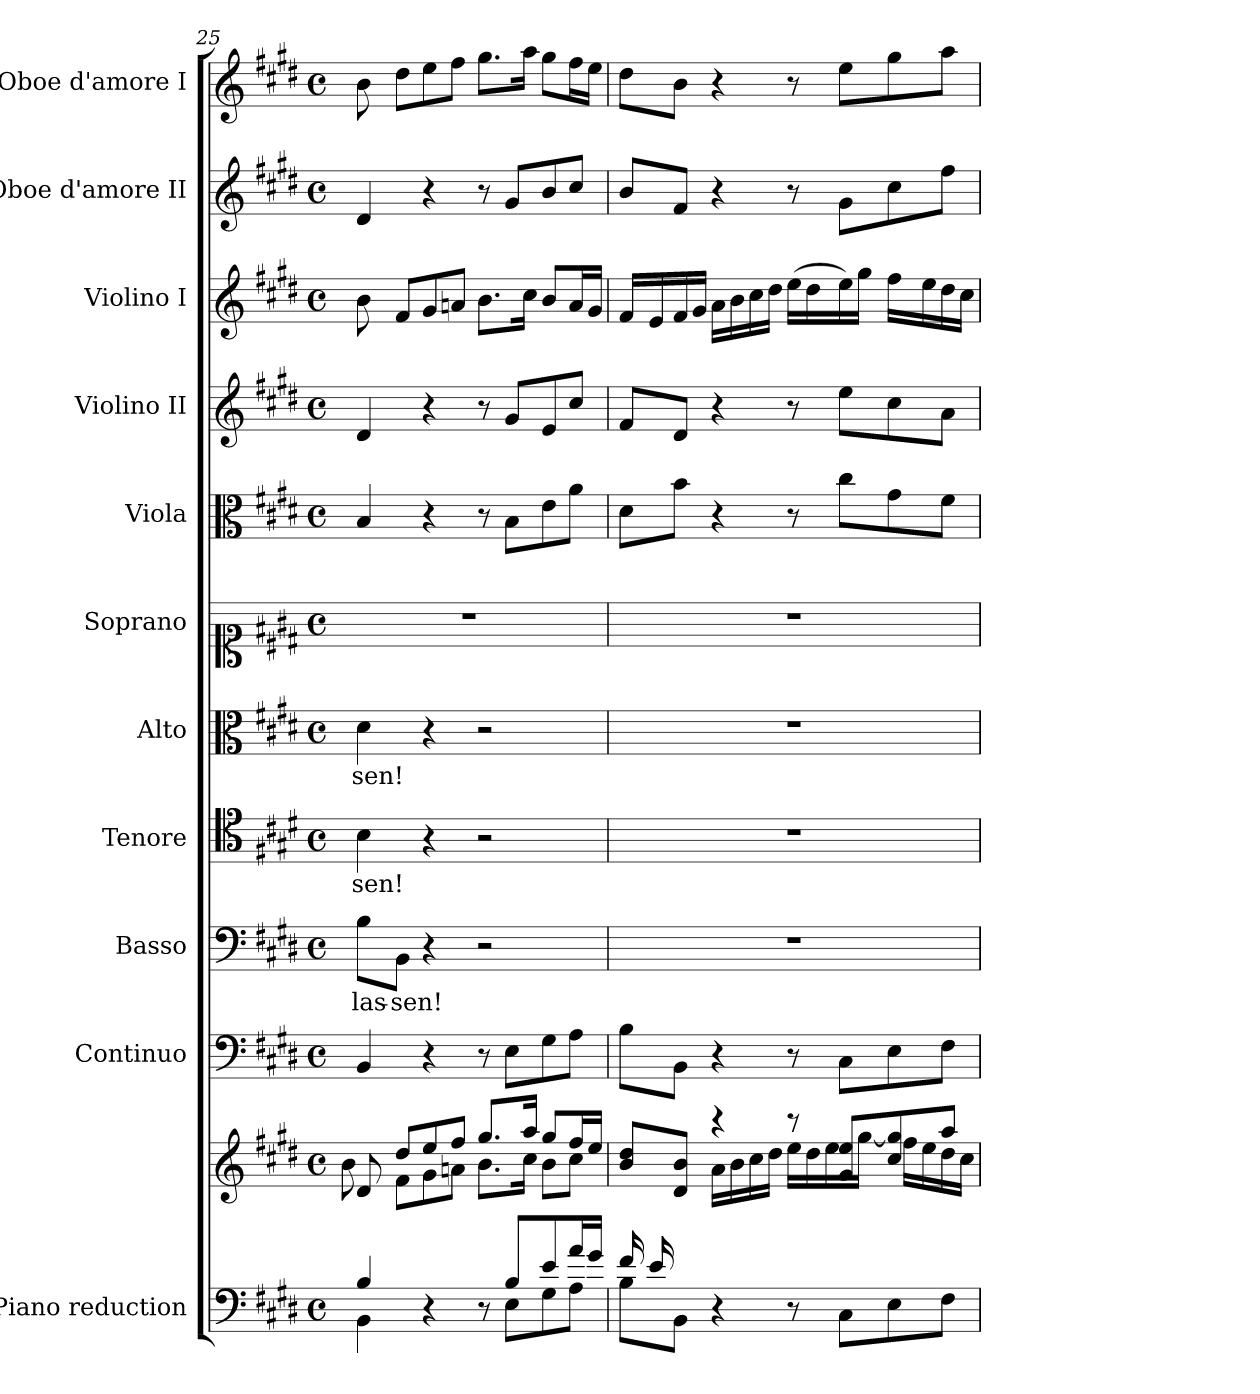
**kern	**kern	**kern	**kern	**text	**kern	**text	**kern	**text	**kern	**kern	**kern	**kern	**kern	**kern
*part11	*part11	*part10	*part9	*part9	*part8	*part8	*part7	*part7	*part6	*part5	*part4	*part3	*part2	*part1
*staff12	*staff11	*staff10	*staff9	*staff9	*staff8	*staff8	*staff7	*staff7	*staff6	*staff5	*staff4	*staff3	*staff2	*staff1
*I"Piano reduction	*	*I"Continuo	*I"Basso	*	*I"Tenore	*	*I"Alto	*	*I"Soprano	*I"Viola	*I"Violino II	*I"Violino I	*I"Oboe d'amore II	*I"Oboe d'amore I
*I'Pno	*	*	*	*	*	*	*	*	*	*I'Vla	*I'Vln	*I'Vln	*I'Ob	*I'Ob
*clefF4	*clefG2	*clefF4	*clefF4	*	*clefC4	*	*clefC3	*	*clefC1	*clefC3	*clefG2	*clefG2	*clefG2	*clefG2
*k[f#c#g#d#]	*k[f#c#g#d#]	*k[f#c#g#d#]	*k[f#c#g#d#]	*	*k[f#c#g#d#]	*	*k[f#c#g#d#]	*	*k[f#c#g#d#]	*k[f#c#g#d#]	*k[f#c#g#d#]	*k[f#c#g#d#]	*k[f#c#g#d#]	*k[f#c#g#d#]
*M4/4	*M4/4	*M4/4	*M4/4	*	*M4/4	*	*M4/4	*	*M4/4	*M4/4	*M4/4	*M4/4	*M4/4	*M4/4
*met(c)	*met(c)	*met(c)	*met(c)	*	*met(c)	*	*met(c)	*	*met(c)	*met(c)	*met(c)	*met(c)	*met(c)	*met(c)
=25	=25	=25	=25	=25	=25	=25	=25	=25	=25	=25	=25	=25	=25	=25
*^	*^	*	*	*	*	*	*	*	*	*	*	*	*	*
!	!	!	!	!	!	!LO:LY:b	!	!LO:LY:b	!	!LO:LY:b	!	!	!	!	!	!
4B/	4BB\	8d#/	8b\	4BB/	8B\L	-las-	4B\	-sen!	4d#\	-sen!	1r	4B/	4d#/	8b\	4d#/	8b\
!	!	!	!	!	!	!LO:LY:b	!	!	!	!	!	!	!	!	!	!
.	.	8dd#/L	8f#\L	.	8BB\J	-sen!	.	.	.	.	.	.	.	8f#/L	.	8dd#\L
4r	4ryy	8ee/	8g#\	4r	4r	.	4r	.	4r	.	.	4r	4r	8g#/	4r	8ee\
.	.	8ff#/J	8an\J	.	.	.	.	.	.	.	.	.	.	8an/J	.	8ff#\J
8r	8ryy	8.gg#/L	8.b\L	8r	2r	.	2r	.	2r	.	.	8r	8r	8.b\L	8r	8.gg#\L
8B/L	8E\L	.	.	8E\L	.	.	.	.	.	.	.	8B\L	8g#/L	.	8g#/L	.
.	.	16aa/Jk	16cc#\Jk	.	.	.	.	.	.	.	.	.	.	16cc#\Jk	.	16aa\Jk
8e/	8G#\	8gg#/L	8b\L	8G#\	.	.	.	.	.	.	.	8e\	8e/	8b/L	8b/	8gg#\L
16a/L	8A\J	16ff#/L	8cc#\J	8A\J	.	.	.	.	.	.	.	8a\J	8cc#/J	16a/L	8cc#/J	16ff#\L
16g#/JJ	.	16ee/JJ	.	.	.	.	.	.	.	.	.	.	.	16g#/JJ	.	16ee\JJ
=26	=26	=26	=26	=26	=26	=26	=26	=26	=26	=26	=26	=26	=26	=26	=26	=26
16f#/LL	8B\L	8b/ 8dd#/L	8ryy	8B\L	1r	.	1r	.	1r	.	1r	8d#\L	8f#/L	16f#/LL	8b/L	8dd#\L
16e/	.	.	.	.	.	.	.	.	.	.	.	.	.	16e/	.	.
2..ryy	8BB\J	8d#/ 8b/J	16f#\	8BB\J	.	.	.	.	.	.	.	8b\J	8d#/J	16f#/	8f#/J	8b\J
.	.	.	16g#\JJ	.	.	.	.	.	.	.	.	.	.	16g#/JJ	.	.
.	4r	4r	16a\LL	4r	.	.	.	.	.	.	.	4r	4r	16a\LL	4r	4r
.	.	.	16b\	.	.	.	.	.	.	.	.	.	.	16b\	.	.
.	.	.	16cc#\	.	.	.	.	.	.	.	.	.	.	16cc#\	.	.
.	.	.	16dd#\JJ	.	.	.	.	.	.	.	.	.	.	16dd#\JJ	.	.
.	8r	8r	16ee\LL	8r	.	.	.	.	.	.	.	8r	8r	(16ee\LL	8r	8r
.	.	.	16dd#\	.	.	.	.	.	.	.	.	.	.	16dd#\	.	.
.	8C#\L	8g#/ 8ee/L	16ee\	8C#\L	.	.	.	.	.	.	.	8cc#\L	8ee\L	16ee\)	8g#\L	8ee\L
.	.	.	[>16gg#\JJ	.	.	.	.	.	.	.	.	.	.	16gg#\JJ	.	.
.	8E\	8cc#/ 8gg#/]	16ff#\LL	8E\	.	.	.	.	.	.	.	8g#\	8cc#\	16ff#\LL	8cc#\	8gg#\
.	.	.	16ee\	.	.	.	.	.	.	.	.	.	.	16ee\	.	.
.	8F#\J	8aa/J	16dd#\	8F#\J	.	.	.	.	.	.	.	8f#\J	8a\J	16dd#\	8ff#\J	8aa\J
.	.	.	16cc#\JJ	.	.	.	.	.	.	.	.	.	.	16cc#\JJ	.	.
*v	*v	*	*	*	*	*	*	*	*	*	*	*	*	*	*	*
*	*v	*v	*	*	*	*	*	*	*	*	*	*	*	*	*
=	=	=	=	=	=	=	=	=	=	=	=	=	=	=
*-	*-	*-	*-	*-	*-	*-	*-	*-	*-	*-	*-	*-	*-	*-
